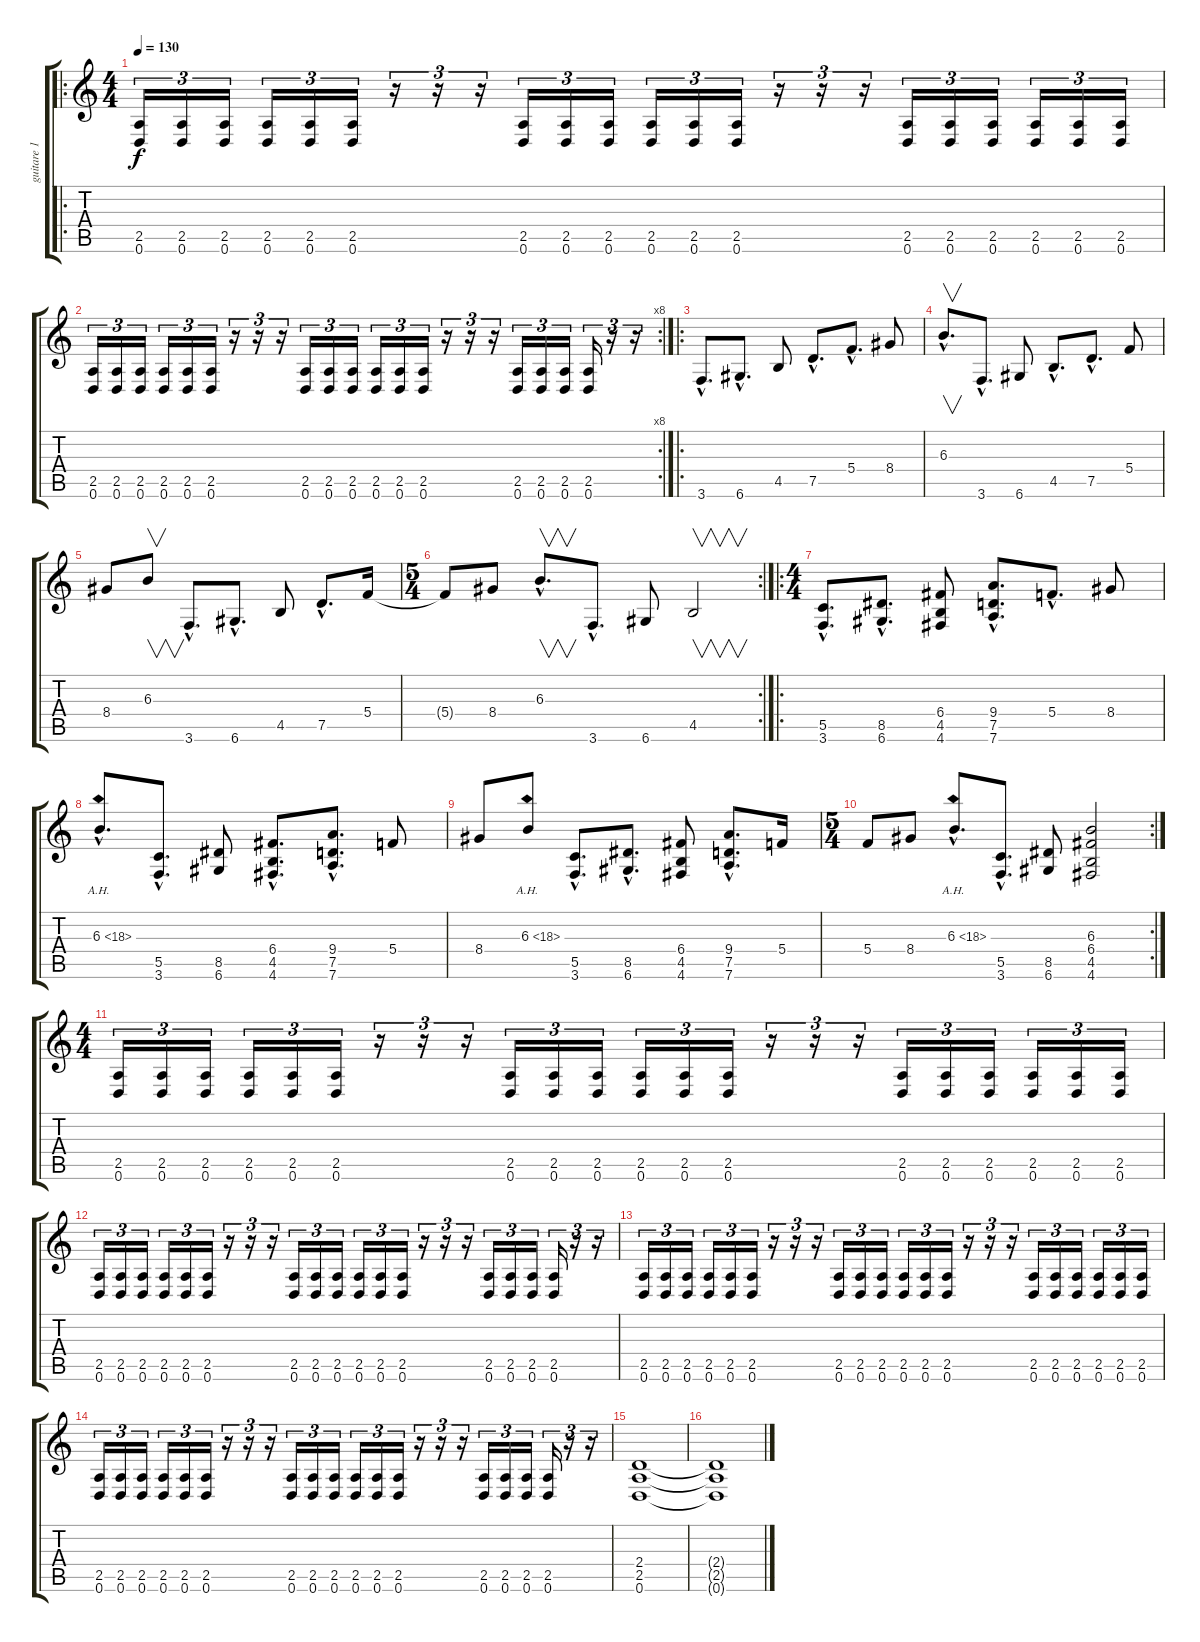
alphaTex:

\track ("guitare 1" "guitare 1") {instrument distortionguitar}
\staff {score tabs}
\tuning (D4 A3 F3 C3 G2 D2) {hide}
\ro
\ts (4 4)
\tempo 130
\clef g2
\ks c
(2.5 0.6).16{tu (3 2) dy f instrument distortionguitar} (2.5 0.6).16{tu (3 2)} (2.5 0.6).16{tu (3 2)} (2.5 0.6).16{tu (3 2)} (2.5 0.6).16{tu (3 2)} (2.5 0.6).16{tu (3 2)} r.16{tu (3 2)} r.16{tu (3 2)} r.16{tu (3 2)} (2.5 0.6).16{tu (3 2)} (2.5 0.6).16{tu (3 2)} (2.5 0.6).16{tu (3 2)} (2.5 0.6).16{tu (3 2)} (2.5 0.6).16{tu (3 2)} (2.5 0.6).16{tu (3 2)} r.16{tu (3 2)} r.16{tu (3 2)} r.16{tu (3 2)} (2.5 0.6).16{tu (3 2)} (2.5 0.6).16{tu (3 2)} (2.5 0.6).16{tu (3 2)} (2.5 0.6).16{tu (3 2)} (2.5 0.6).16{tu (3 2)} (2.5 0.6).16{tu (3 2)} |
\rc 8
(2.5 0.6).16{tu (3 2)} (2.5 0.6).16{tu (3 2)} (2.5 0.6).16{tu (3 2)} (2.5 0.6).16{tu (3 2)} (2.5 0.6).16{tu (3 2)} (2.5 0.6).16{tu (3 2)} r.16{tu (3 2)} r.16{tu (3 2)} r.16{tu (3 2)} (2.5 0.6).16{tu (3 2)} (2.5 0.6).16{tu (3 2)} (2.5 0.6).16{tu (3 2)} (2.5 0.6).16{tu (3 2)} (2.5 0.6).16{tu (3 2)} (2.5 0.6).16{tu (3 2)} r.16{tu (3 2)} r.16{tu (3 2)} r.16{tu (3 2)} (2.5 0.6).16{tu (3 2)} (2.5 0.6).16{tu (3 2)} (2.5 0.6).16{tu (3 2)} (2.5 0.6).16{tu (3 2)} r.16{tu (3 2)} r.16{tu (3 2)} |
\ro
3.6{hac}.8{d} 6.6{hac}.8{d} 4.5.8 7.5{hac}.8{d} 5.4{hac}.8{d} 8.4.8 |
6.3{hac}.8{v d} 3.6{hac}.8{d} 6.6.8 4.5{hac}.8{d} 7.5{hac}.8{d} 5.4.8 |
8.4.8 6.3.8{v} 3.6{hac}.8{d} 6.6{hac}.8{d} 4.5.8 7.5{hac}.8{d} 5.4.16 |
\rc 2
\ts (5 4)
5.4{t}.8 8.4.8 6.3{hac}.8{v d} 3.6{hac}.8{d} 6.6.8 4.5.2{v} |
\ro
\ts (4 4)
(5.5{hac} 3.6{hac}).8{d} (8.5{hac} 6.6{hac}).8{d} (6.4 4.5 4.6).8 (9.4{hac} 7.5{hac} 7.6{hac}).8{d} 5.4{hac}.8{d} 8.4.8 |
6.3{ah 12 hac}.8{d} (5.5{hac} 3.6{hac}).8{d} (8.5 6.6).8 (6.4{hac} 4.5{hac} 4.6{hac}).8{d} (9.4{hac} 7.5{hac} 7.6{hac}).8{d} 5.4.8 |
8.4.8 6.3{ah 12}.8 (5.5{hac} 3.6{hac}).8{d} (8.5{hac} 6.6{hac}).8{d} (6.4 4.5 4.6).8 (9.4{hac} 7.5{hac} 7.6{hac}).8{d} 5.4.16 |
\rc 2
\ts (5 4)
5.4.8 8.4.8 6.3{ah 12 hac}.8{d} (5.5{hac} 3.6{hac}).8{d} (8.5 6.6).8 (6.3 6.4 4.5 4.6).2 |
\ts (4 4)
(2.5 0.6).16{tu (3 2)} (2.5 0.6).16{tu (3 2)} (2.5 0.6).16{tu (3 2)} (2.5 0.6).16{tu (3 2)} (2.5 0.6).16{tu (3 2)} (2.5 0.6).16{tu (3 2)} r.16{tu (3 2)} r.16{tu (3 2)} r.16{tu (3 2)} (2.5 0.6).16{tu (3 2)} (2.5 0.6).16{tu (3 2)} (2.5 0.6).16{tu (3 2)} (2.5 0.6).16{tu (3 2)} (2.5 0.6).16{tu (3 2)} (2.5 0.6).16{tu (3 2)} r.16{tu (3 2)} r.16{tu (3 2)} r.16{tu (3 2)} (2.5 0.6).16{tu (3 2)} (2.5 0.6).16{tu (3 2)} (2.5 0.6).16{tu (3 2)} (2.5 0.6).16{tu (3 2)} (2.5 0.6).16{tu (3 2)} (2.5 0.6).16{tu (3 2)} |
(2.5 0.6).16{tu (3 2)} (2.5 0.6).16{tu (3 2)} (2.5 0.6).16{tu (3 2)} (2.5 0.6).16{tu (3 2)} (2.5 0.6).16{tu (3 2)} (2.5 0.6).16{tu (3 2)} r.16{tu (3 2)} r.16{tu (3 2)} r.16{tu (3 2)} (2.5 0.6).16{tu (3 2)} (2.5 0.6).16{tu (3 2)} (2.5 0.6).16{tu (3 2)} (2.5 0.6).16{tu (3 2)} (2.5 0.6).16{tu (3 2)} (2.5 0.6).16{tu (3 2)} r.16{tu (3 2)} r.16{tu (3 2)} r.16{tu (3 2)} (2.5 0.6).16{tu (3 2)} (2.5 0.6).16{tu (3 2)} (2.5 0.6).16{tu (3 2)} (2.5 0.6).16{tu (3 2)} r.16{tu (3 2)} r.16{tu (3 2)} |
(2.5 0.6).16{tu (3 2)} (2.5 0.6).16{tu (3 2)} (2.5 0.6).16{tu (3 2)} (2.5 0.6).16{tu (3 2)} (2.5 0.6).16{tu (3 2)} (2.5 0.6).16{tu (3 2)} r.16{tu (3 2)} r.16{tu (3 2)} r.16{tu (3 2)} (2.5 0.6).16{tu (3 2)} (2.5 0.6).16{tu (3 2)} (2.5 0.6).16{tu (3 2)} (2.5 0.6).16{tu (3 2)} (2.5 0.6).16{tu (3 2)} (2.5 0.6).16{tu (3 2)} r.16{tu (3 2)} r.16{tu (3 2)} r.16{tu (3 2)} (2.5 0.6).16{tu (3 2)} (2.5 0.6).16{tu (3 2)} (2.5 0.6).16{tu (3 2)} (2.5 0.6).16{tu (3 2)} (2.5 0.6).16{tu (3 2)} (2.5 0.6).16{tu (3 2)} |
(2.5 0.6).16{tu (3 2)} (2.5 0.6).16{tu (3 2)} (2.5 0.6).16{tu (3 2)} (2.5 0.6).16{tu (3 2)} (2.5 0.6).16{tu (3 2)} (2.5 0.6).16{tu (3 2)} r.16{tu (3 2)} r.16{tu (3 2)} r.16{tu (3 2)} (2.5 0.6).16{tu (3 2)} (2.5 0.6).16{tu (3 2)} (2.5 0.6).16{tu (3 2)} (2.5 0.6).16{tu (3 2)} (2.5 0.6).16{tu (3 2)} (2.5 0.6).16{tu (3 2)} r.16{tu (3 2)} r.16{tu (3 2)} r.16{tu (3 2)} (2.5 0.6).16{tu (3 2)} (2.5 0.6).16{tu (3 2)} (2.5 0.6).16{tu (3 2)} (2.5 0.6).16{tu (3 2)} r.16{tu (3 2)} r.16{tu (3 2)} |
(2.4 2.5 0.6).1 |
(2.4{t} 2.5{t} 0.6{t}).1
